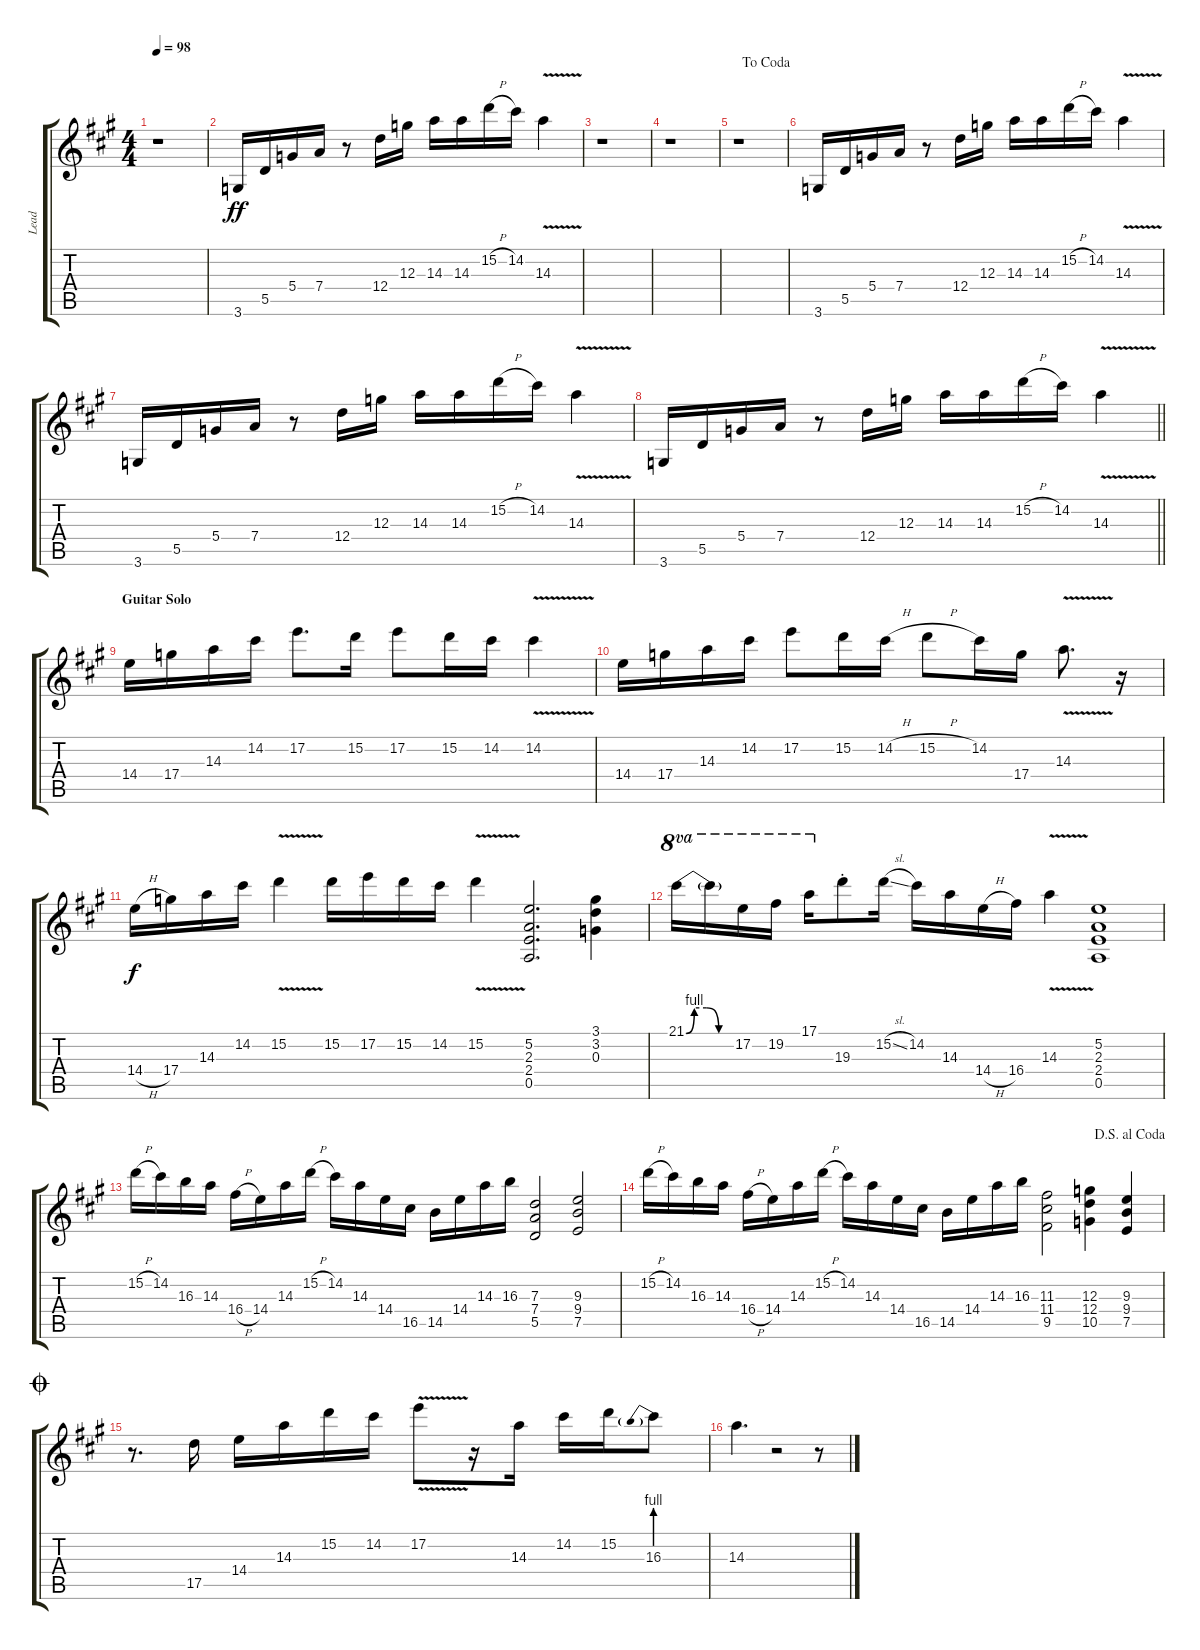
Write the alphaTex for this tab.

\track ("Lead" "Lead") {instrument overdrivenguitar}
\staff {score tabs}
\tuning (E4 B3 G3 D3 A2 E2) {hide}
\ts (4 4)
\tempo 98
\clef g2
\ks a
r.1{dy ff} |
3.6.16 5.5.16 5.4.16 7.4.16 r.8 12.4.16 12.3.16 14.3.16 14.3.16 15.2{h}.16 14.2.16 14.3{v}.4 |
r.1 |
r.1 |
\jump dacoda
r.1 |
3.6.16 5.5.16 5.4.16 7.4.16 r.8 12.4.16 12.3.16 14.3.16 14.3.16 15.2{h}.16 14.2.16 14.3{v}.4 |
3.6.16 5.5.16 5.4.16 7.4.16 r.8 12.4.16 12.3.16 14.3.16 14.3.16 15.2{h}.16 14.2.16 14.3{v}.4 |
\barLineRight lightlight
3.6.16 5.5.16 5.4.16 7.4.16 r.8 12.4.16 12.3.16 14.3.16 14.3.16 15.2{h}.16 14.2.16 14.3{v}.4 |
\section ("" "Guitar Solo")
14.4.16 17.4.16 14.3.16 14.2.16 17.2.8{d} 15.2.16 17.2.8 15.2.16 14.2.16 14.2{v}.4 |
14.4.16 17.4.16 14.3.16 14.2.16 17.2.8 15.2.16 14.2{h}.16 15.2{h}.8 14.2.16 17.4.16 14.3{v}.8{d} r.16 |
14.4{h}.16{dy f} 17.4.16 14.3.16 14.2.16 15.2{v}.4 15.2.16 17.2.16 15.2.16 14.2.16 15.2{v}.4 (5.2 2.3 2.4 0.5).2{d} (3.1 3.2 0.3).4 |
21.1{be (custom 0 0 10 4 25 4 40 0 60 0)}.16{ot 8va} 21.1{t}.16{ot 8va} 17.2.16{ot 8va} 19.2.16{ot 8va} 17.1.16{ot 8va} 19.3{st}.8 15.2{sl}.16 14.2.16 14.3.16 14.4{h}.16 16.4.16 14.3{v}.4 (5.2 2.3 2.4 0.5).1 |
15.2{h}.16 14.2.16 16.3.16 14.3.16 16.4{h}.16 14.4.16 14.3.16 15.2{h}.16 14.2.16 14.3.16 14.4.16 16.5.16 14.5.16 14.4.16 14.3.16 16.3.16 (7.3 7.4 5.5).2 (9.3 9.4 7.5).2 |
\jump dalsegnoalcoda
15.2{h}.16 14.2.16 16.3.16 14.3.16 16.4{h}.16 14.4.16 14.3.16 15.2{h}.16 14.2.16 14.3.16 14.4.16 16.5.16 14.5.16 14.4.16 14.3.16 16.3.16 (11.3 11.4 9.5).2 (12.3 12.4 10.5).4 (9.3 9.4 7.5).4 |
\jump coda
r.8{d} 17.5.16 14.4.16 14.3.16 15.2.16 14.2.16 17.2{v}.8 r.16 14.3.16 14.2.16 15.2.16 16.3{be (prebend 0 4 60 4)}.8 |
14.3.4{d} r.2 r.8
